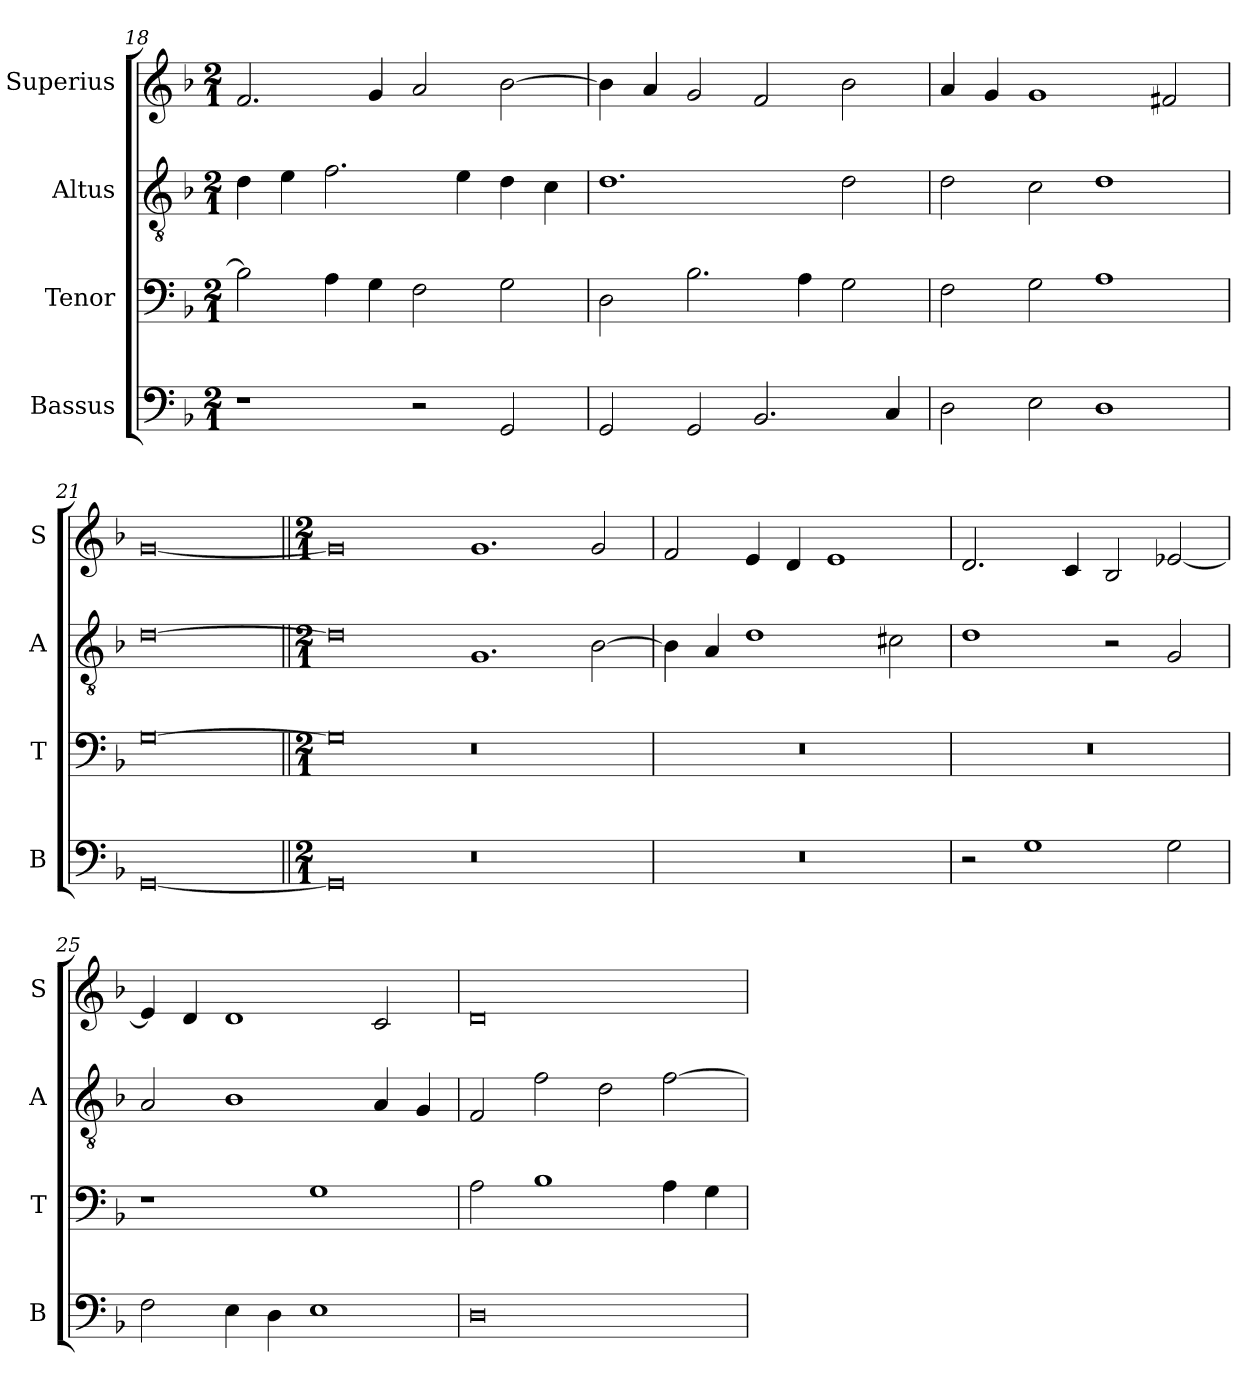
**kern	**kern	**kern	**kern
*part4	*part3	*part2	*part1
*staff4	*staff3	*staff2	*staff1
*I"Bassus	*I"Tenor	*I"Altus	*I"Superius
*I'B	*I'T	*I'A	*I'S
*clefF4	*clefF4	*clefGv2	*clefG2
*k[b-]	*k[b-]	*k[b-]	*k[b-]
*F:	*F:	*F:	*F:
*M2/1	*M2/1	*M2/1	*M2/1
=18	=18	=18	=18
1r	2B-]	4d	2.f
.	.	4e	.
.	4A	2.f	.
.	4G	.	4g
2r	2F	.	2a
.	.	4e	.
2GG	2G	4d	[2b-
.	.	4c	.
=19	=19	=19	=19
2GG	2D	1.d	4b-]
.	.	.	4a
2GG	2.B-	.	2g
2.BB-	.	.	2f
.	4A	.	.
.	2G	2d	2b-
4C	.	.	.
=20	=20	=20	=20
2D	2F	2d	4a
.	.	.	4g
2E	2G	2c	1g
1D	1A	1d	.
.	.	.	2f#X
=21	=21	=21	=21
[0GG	[0G	[0d	[0g
=22||	=22||	=22||	=22||
*M2/1	*M2/1	*M2/1	*M2/1
0GG]	0G]	0d]	0g]
0r	0r	1.G	1.g
.	.	[2B-	2g
=23	=23	=23	=23
0r	0r	4B-]	2f
.	.	4A	.
.	.	1d	4e
.	.	.	4d
.	.	.	1e
.	.	2c#X	.
=24	=24	=24	=24
2r	0r	1d	2.d
1G	.	.	.
.	.	.	4c
.	.	2r	2B-
2G	.	2G	[2e-X
=25	=25	=25	=25
2F	1r	2A	4e-]
.	.	.	4d
4E	.	1B-	1d
4D	.	.	.
1E	1G	.	.
.	.	4A	2c
.	.	4G	.
=26	=26	=26	=26
0D	2A	2F	0d
.	1B-	2f	.
.	.	2d	.
.	4A	[2f	.
.	4G	.	.
=	=	=	=
*-	*-	*-	*-
